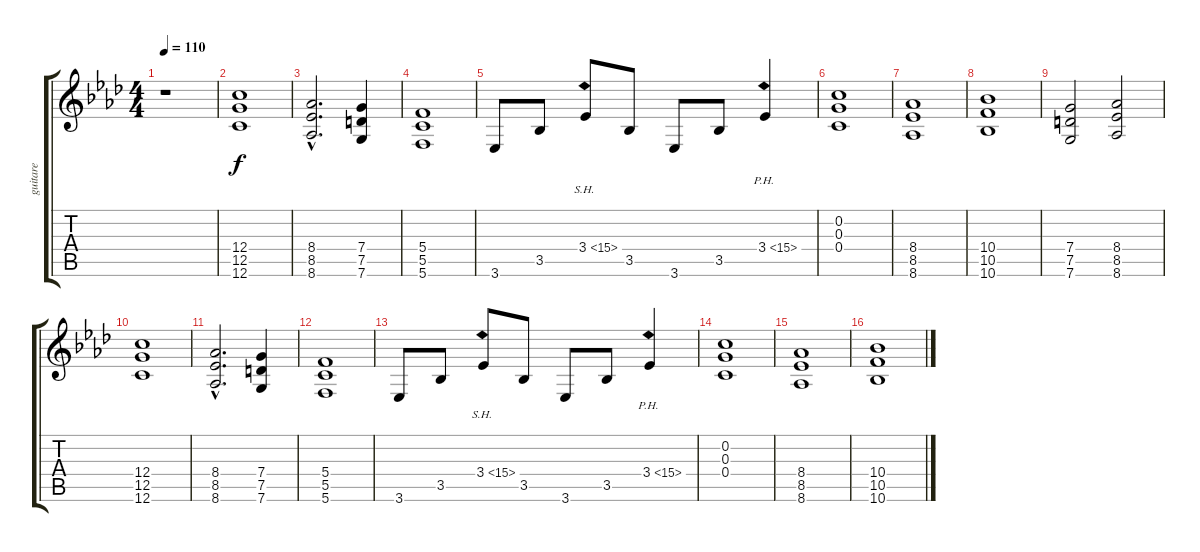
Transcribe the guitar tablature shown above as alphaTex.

\track ("guitare" "guitare") {instrument distortionguitar}
\staff {score tabs}
\tuning (Eb4 C4 G3 C3 G2 C2) {hide}
\ts (4 4)
\tempo 110
\clef g2
\ks fminor
r.1{dy f} |
(12.4 12.5 12.6).1 |
(8.4{hac} 8.5{hac} 8.6{hac}).2{d} (7.4 7.5 7.6).4 |
(5.4 5.5 5.6).1 |
3.6.8 3.5.8 3.4{sh 12}.8 3.5.8 3.6.8 3.5.8 3.4{ph 12}.4 |
(0.2 0.3 0.4).1 |
(8.4 8.5 8.6).1 |
(10.4 10.5 10.6).1 |
(7.4 7.5 7.6).2 (8.4 8.5 8.6).2 |
(12.4 12.5 12.6).1 |
(8.4{hac} 8.5{hac} 8.6{hac}).2{d} (7.4 7.5 7.6).4 |
(5.4 5.5 5.6).1 |
3.6.8 3.5.8 3.4{sh 12}.8 3.5.8 3.6.8 3.5.8 3.4{ph 12}.4 |
(0.2 0.3 0.4).1 |
(8.4 8.5 8.6).1 |
(10.4 10.5 10.6).1
